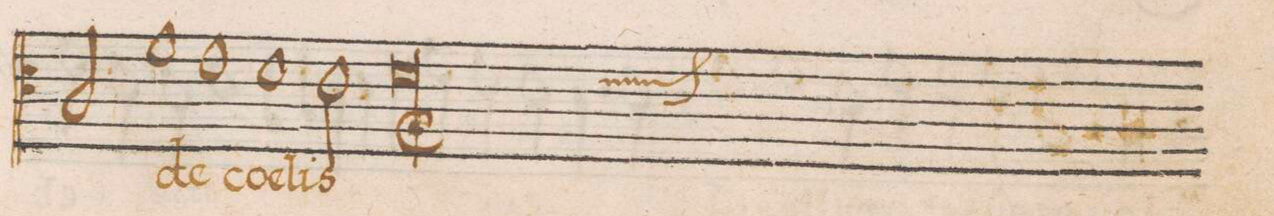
**kern	**text
*I"CANTVS	*
*clefC4	*
*k[]	*
*met(C|)	*
*M2/1	*
2A/	-lis
*	*Xij
1f	de
1e\	.
=51-	=51-
1d	coe-
2c\	-lis
=52-	=52-
*custos:d	*
0d;<	.
=53-	=53-
*-	*-
